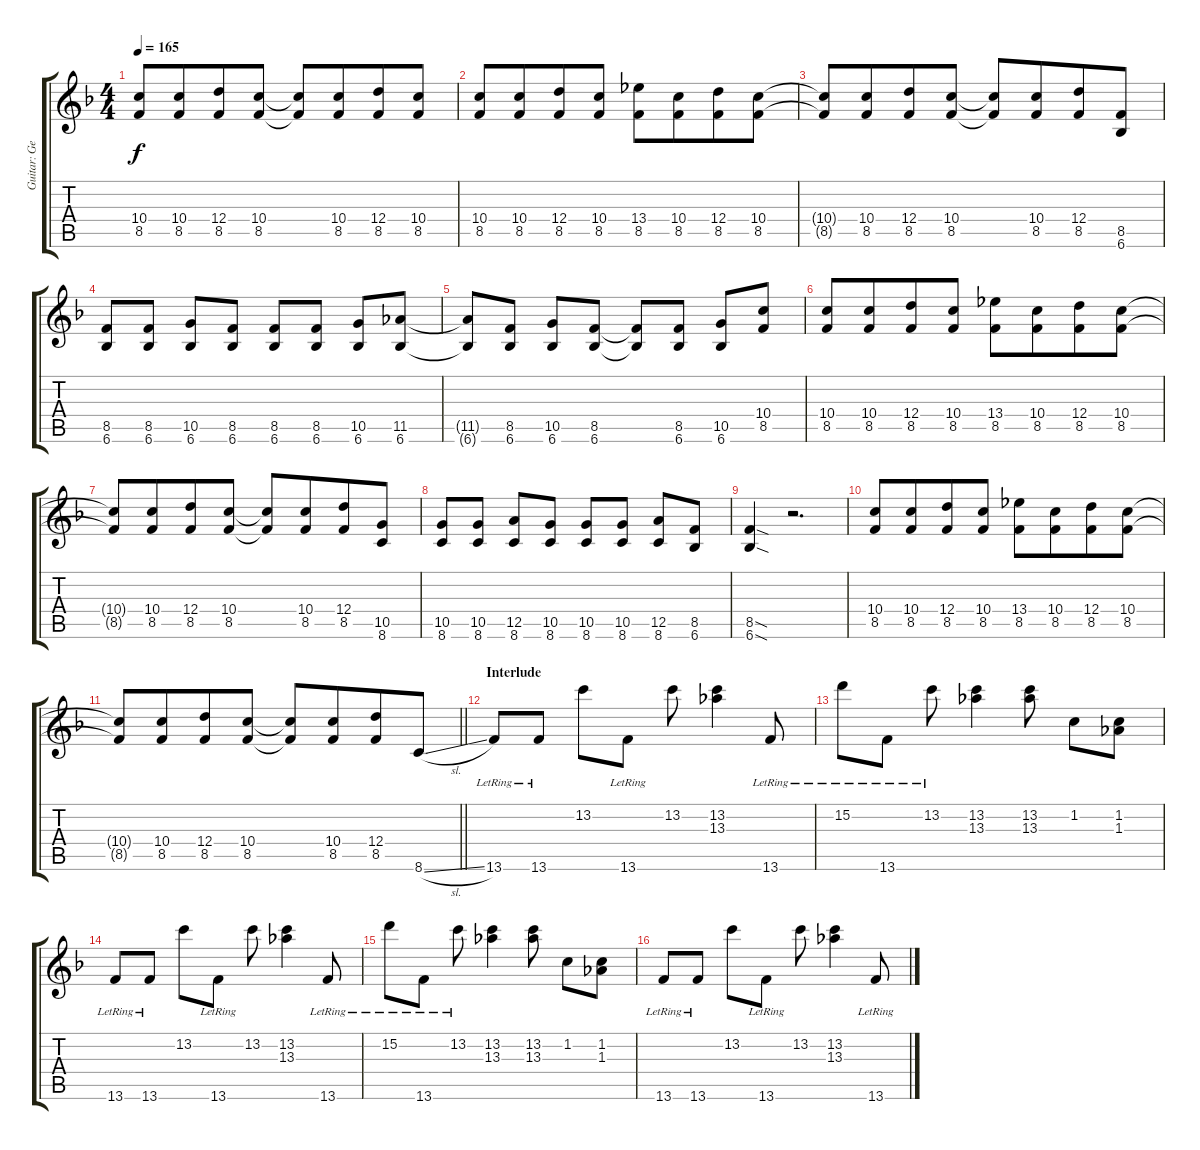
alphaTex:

\track ("Guitar: George" "Guitar: Ge") {instrument distortionguitar}
\staff {score tabs}
\tuning (E4 B3 G3 D3 A2 E2) {hide}
\ts (4 4)
\tempo 165
\clef g2
\ks f
(10.4{t} 8.5{t}).8{dy f} (10.4 8.5).8{beam merge} (12.4 8.5).8 (10.4 8.5).8 (10.4{t} 8.5{t}).8 (10.4 8.5).8{beam merge} (12.4 8.5).8 (10.4 8.5).8 |
(10.4 8.5).8 (10.4 8.5).8{beam merge} (12.4 8.5).8 (10.4 8.5).8 (13.4 8.5).8 (10.4 8.5).8{beam merge} (12.4 8.5).8 (10.4 8.5).8 |
(10.4{t} 8.5{t}).8 (10.4 8.5).8{beam merge} (12.4 8.5).8 (10.4 8.5).8 (10.4{t} 8.5{t}).8 (10.4 8.5).8{beam merge} (12.4 8.5).8 (8.5 6.6).8 |
(8.5 6.6).8 (8.5 6.6).8 (10.5 6.6).8 (8.5 6.6).8 (8.5 6.6).8 (8.5 6.6).8 (10.5 6.6).8 (11.5 6.6).8 |
(11.5{t} 6.6{t}).8 (8.5 6.6).8 (10.5 6.6).8 (8.5 6.6).8 (8.5{t} 6.6{t}).8 (8.5 6.6).8 (10.5 6.6).8 (10.4 8.5).8 |
(10.4 8.5).8 (10.4 8.5).8{beam merge} (12.4 8.5).8 (10.4 8.5).8 (13.4 8.5).8 (10.4 8.5).8{beam merge} (12.4 8.5).8 (10.4 8.5).8 |
(10.4{t} 8.5{t}).8 (10.4 8.5).8{beam merge} (12.4 8.5).8 (10.4 8.5).8 (10.4{t} 8.5{t}).8 (10.4 8.5).8{beam merge} (12.4 8.5).8 (10.5 8.6).8 |
(10.5 8.6).8 (10.5 8.6).8 (12.5 8.6).8 (10.5 8.6).8 (10.5 8.6).8 (10.5 8.6).8 (12.5 8.6).8 (8.5 6.6).8 |
(8.5{sod} 6.6{sod}).4 r.2{d} |
(10.4 8.5).8 (10.4 8.5).8{beam merge} (12.4 8.5).8 (10.4 8.5).8 (13.4 8.5).8 (10.4 8.5).8{beam merge} (12.4 8.5).8 (10.4 8.5).8 |
\barLineRight lightlight
(10.4{t} 8.5{t}).8 (10.4 8.5).8{beam merge} (12.4 8.5).8 (10.4 8.5).8 (10.4{t} 8.5{t}).8 (10.4 8.5).8{beam merge} (12.4 8.5).8 8.6{sl}.8 |
\section ("" "Interlude")
13.6{lr}.8 13.6{lr}.8 13.2.8 13.6{lr}.8 13.2.8 (13.2 13.3).4 13.6{lr}.8 |
15.2{lr}.8 13.6{lr}.8 13.2{lr}.8 (13.2 13.3).4 (13.2 13.3).8 1.2.8 (1.2 1.3).8 |
13.6{lr}.8 13.6{lr}.8 13.2.8 13.6{lr}.8 13.2.8 (13.2 13.3).4 13.6{lr}.8 |
15.2{lr}.8 13.6{lr}.8 13.2{lr}.8 (13.2 13.3).4 (13.2 13.3).8 1.2.8 (1.2 1.3).8 |
13.6{lr}.8 13.6{lr}.8 13.2.8 13.6{lr}.8 13.2.8 (13.2 13.3).4 13.6{lr}.8
